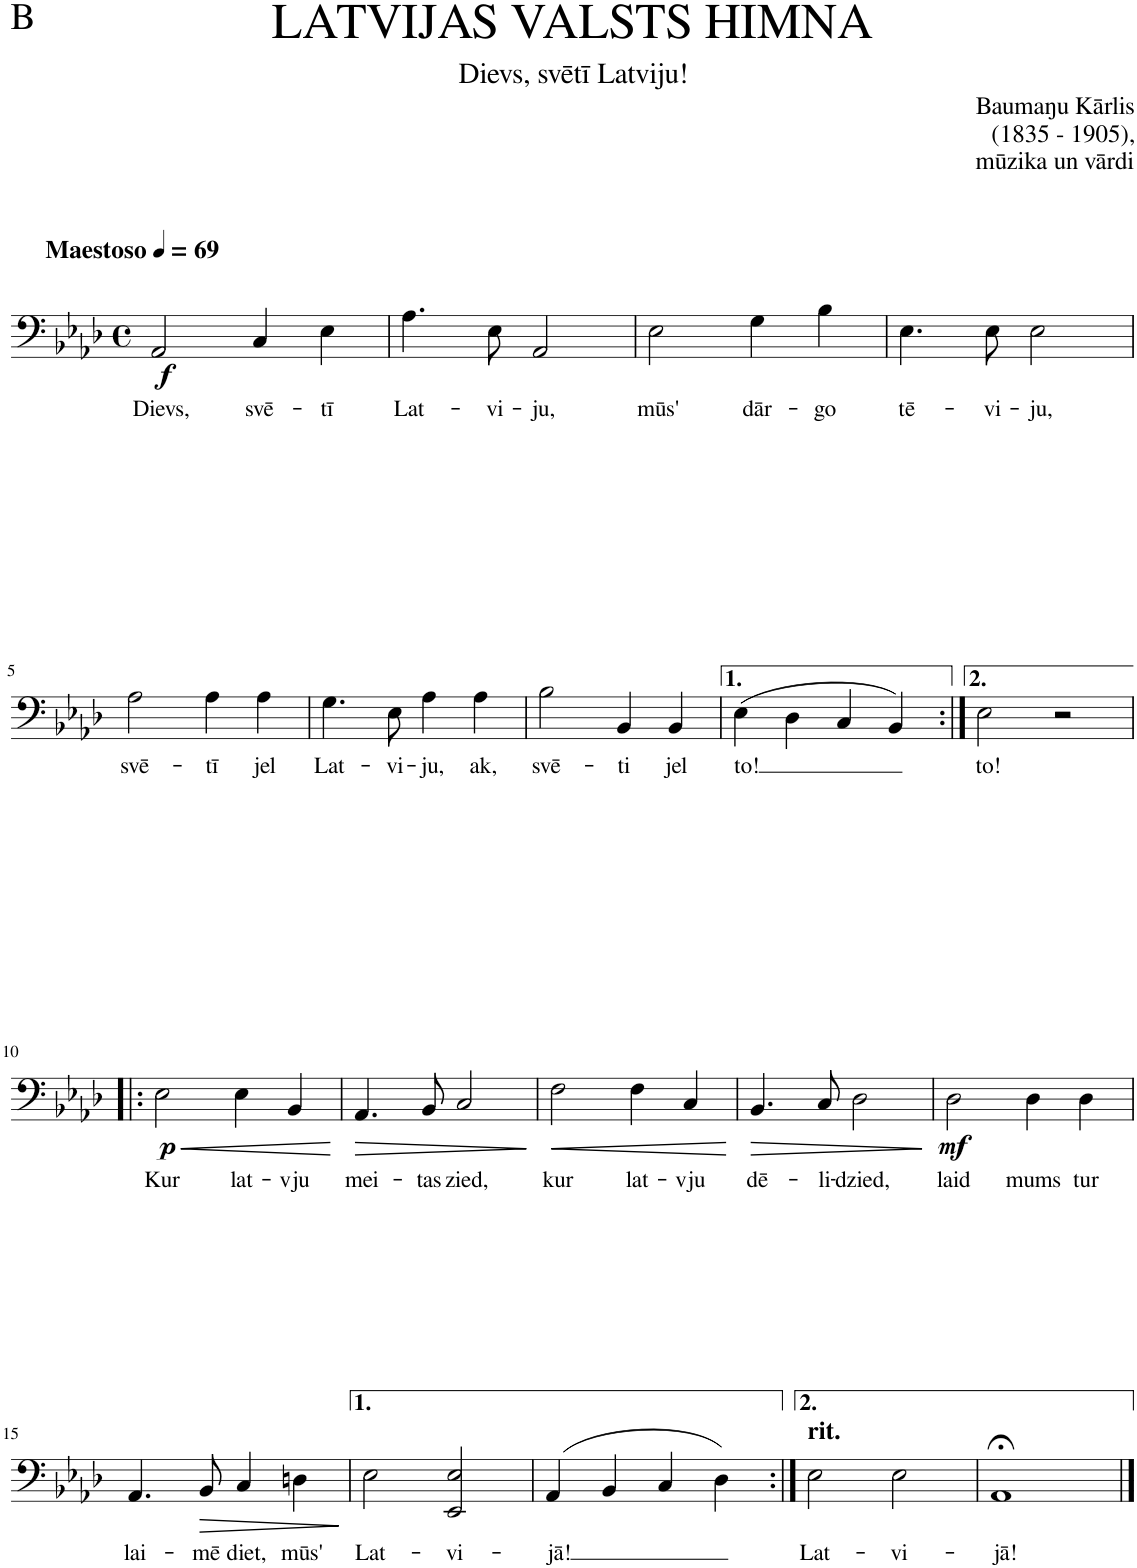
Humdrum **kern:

**kern	**text	**dynam
*part1	*part1	*part1
*staff1	*staff1	*staff1
*I"Bass	*	*
*I'B.	*	*
*clefF4	*	*
*k[b-e-a-d-]	*	*
*M4/4	*	*
*met(c)	*	*
*MM69	*	*
=1	=1	=1
!LO:TX:a:B:t=Maestoso	!	!
!	!LO:LY:b	!LO:DY:b
2AA-/	Dievs,	f
!	!LO:LY:b	!
4C/	svē-	.
!	!LO:LY:b	!
4E-\	-tī	.
=2	=2	=2
!	!LO:LY:b	!
4.A-\	Lat-	.
!	!LO:LY:b	!
8E-\	-vi-	.
!	!LO:LY:b	!
2AA-/	-ju,	.
=3	=3	=3
!	!LO:LY:b	!
2E-\	mūs'	.
!	!LO:LY:b	!
4G\	dār-	.
!	!LO:LY:b	!
4B-\	-go	.
=4	=4	=4
!	!LO:LY:b	!
4.E-\	tē-	.
!	!LO:LY:b	!
8E-\	-vi-	.
!	!LO:LY:b	!
2E-\	-ju,	.
!!LO:LB:g=z
=5	=5	=5
!	!LO:LY:b	!
2A-\	svē-	.
!	!LO:LY:b	!
4A-\	-tī	.
!	!LO:LY:b	!
4A-\	jel	.
=6	=6	=6
!	!LO:LY:b	!
4.G\	Lat-	.
!	!LO:LY:b	!
8E-\	-vi-	.
!	!LO:LY:b	!
4A-\	-ju,	.
!	!LO:LY:b	!
4A-\	ak,	.
=7	=7	=7
!	!LO:LY:b	!
2B-\	svē-	.
!	!LO:LY:b	!
4BB-/	-ti	.
!	!LO:LY:b	!
4BB-/	jel	.
=8	=8	=8
!	!LO:LY:b	!
(4E-\	to!	.
4D-\	.	.
4C/	.	.
4BB-/)	.	.
=9:|!	=9:|!	=9:|!
!	!LO:LY:b	!
2E-\	to!	.
2r	.	.
!!LO:LB:g=z
=10!|:	=10!|:	=10!|:
!	!LO:LY:b	!LO:HP:b
!	!	!LO:DY:n=1:b
2E-\	Kur	< p
!	!LO:LY:b	!
4E-\	lat-	.
!	!LO:LY:b	!
4BB-/	-vju	.
.	.	[
=11	=11	=11
!	!LO:LY:b	!LO:HP:b
4.AA-/	mei-	>
!	!LO:LY:b	!
8BB-/	-tas	.
!	!LO:LY:b	!
2C/	zied,	.
.	.	]
=12	=12	=12
!	!LO:LY:b	!LO:HP:b
2F\	kur	<
!	!LO:LY:b	!
4F\	lat-	.
!	!LO:LY:b	!
4C/	-vju	.
.	.	[
=13	=13	=13
!	!LO:LY:b	!LO:HP:b
4.BB-/	dē-	>
!	!LO:LY:b	!
8C/	-li-	.
!	!LO:LY:b	!
2D-\	-dzied,	.
.	.	]
=14	=14	=14
!	!LO:LY:b	!LO:DY:b
2D-\	laid	mf
!	!LO:LY:b	!
4D-\	mums	.
!	!LO:LY:b	!
4D-\	tur	.
!!LO:LB:g=z
=15	=15	=15
!	!LO:LY:b	!
4.AA-/	lai-	.
!	!LO:LY:b	!LO:HP:b
8BB-/	-mē	>
!	!LO:LY:b	!
4C/	diet,	.
!	!LO:LY:b	!
4Dn\	mūs'	.
.	.	]
=16	=16	=16
!	!LO:LY:b	!
2E-\	Lat-	.
!	!LO:LY:b	!
2EE-/ 2E-/	-vi-	.
=17	=17	=17
!	!LO:LY:b	!
(4AA-/	-jā!	.
4BB-/	.	.
4C/	.	.
4D-\)	.	.
=18:|!	=18:|!	=18:|!
!LO:TX:a:B:t=rit.	!	!
!	!LO:LY:b	!
2E-\	Lat-	.
!	!LO:LY:b	!
2E-\	-vi-	.
=19	=19	=19
!	!LO:LY:b	!
1AA-;<	-jā!	.
==	==	==
*-	*-	*-
